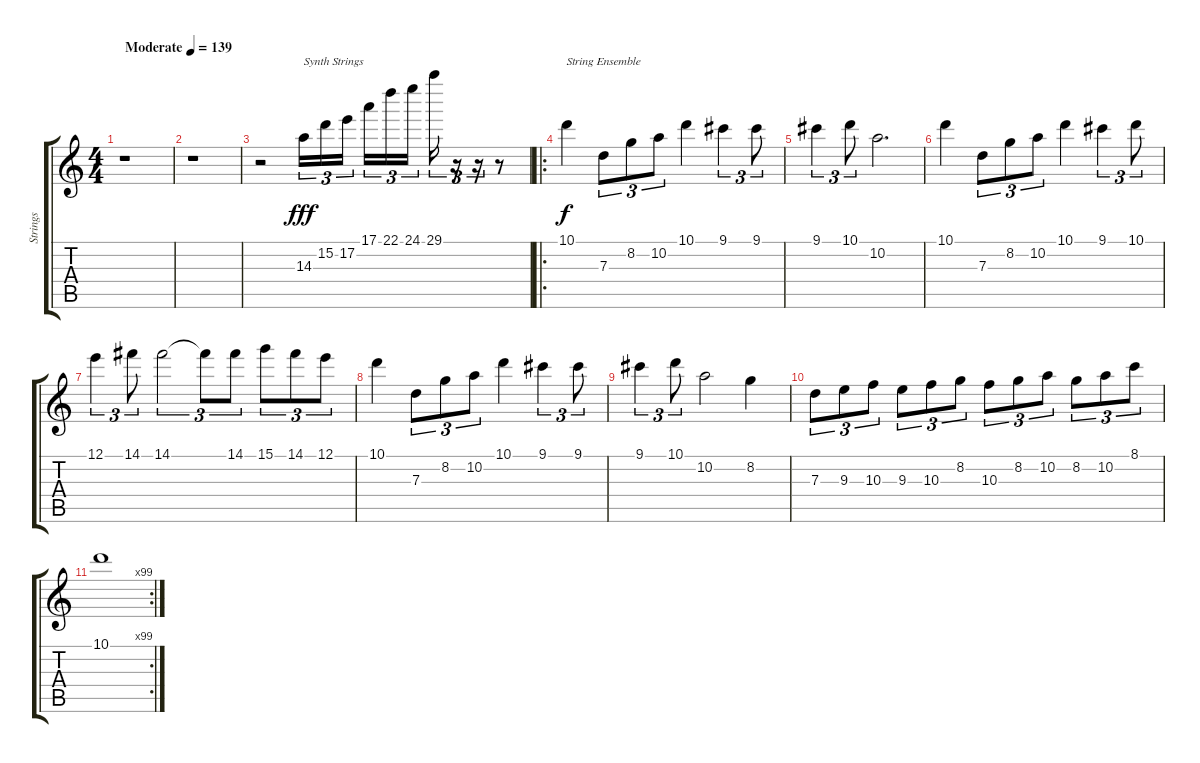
\track ("Strings" "Strings") {instrument stringensemble1}
\staff {score tabs}
\tuning (E5 B4 G4 D4 A3 E3) {hide}
\ts (4 4)
\tempo (139 "Moderate")
\clef g2
\ks c
r.1{dy fff instrument stringensemble1} |
r.1 |
r.2 14.3.16{tu (3 2) txt "Synth Strings" volume 14 instrument synthstrings1} 15.2.16{tu (3 2)} 17.2.16{tu (3 2) beam splitsecondary} 17.1.16{tu (3 2)} 22.1.16{tu (3 2)} 24.1.16{tu (3 2)} 29.1.16{tu (3 2)} r.16{tu (3 2)} r.16{tu (3 2)} r.8 |
\ro
10.1.4{txt "String Ensemble" dy f volume 11 instrument stringensemble1} 7.3.8{tu (3 2)} 8.2.8{tu (3 2)} 10.2.8{tu (3 2)} 10.1.4 9.1.4{tu (3 2)} 9.1.8{tu (3 2)} |
9.1.4{tu (3 2)} 10.1.8{tu (3 2)} 10.2.2{d} |
10.1.4 7.3.8{tu (3 2)} 8.2.8{tu (3 2)} 10.2.8{tu (3 2)} 10.1.4 9.1.4{tu (3 2)} 10.1.8{tu (3 2)} |
12.1.4{tu (3 2)} 14.1.8{tu (3 2)} 14.1.2{tu (3 2)} 14.1{t}.8{tu (3 2)} 14.1.8{tu (3 2)} 15.1.8{tu (3 2)} 14.1.8{tu (3 2)} 12.1.8{tu (3 2)} |
10.1.4 7.3.8{tu (3 2)} 8.2.8{tu (3 2)} 10.2.8{tu (3 2)} 10.1.4 9.1.4{tu (3 2)} 9.1.8{tu (3 2)} |
9.1.4{tu (3 2)} 10.1.8{tu (3 2)} 10.2.2 8.2.4 |
7.3.8{tu (3 2)} 9.3.8{tu (3 2)} 10.3.8{tu (3 2)} 9.3.8{tu (3 2)} 10.3.8{tu (3 2)} 8.2.8{tu (3 2)} 10.3.8{tu (3 2)} 8.2.8{tu (3 2)} 10.2.8{tu (3 2)} 8.2.8{tu (3 2)} 10.2.8{tu (3 2)} 8.1.8{tu (3 2)} |
\rc 99
10.1.1
